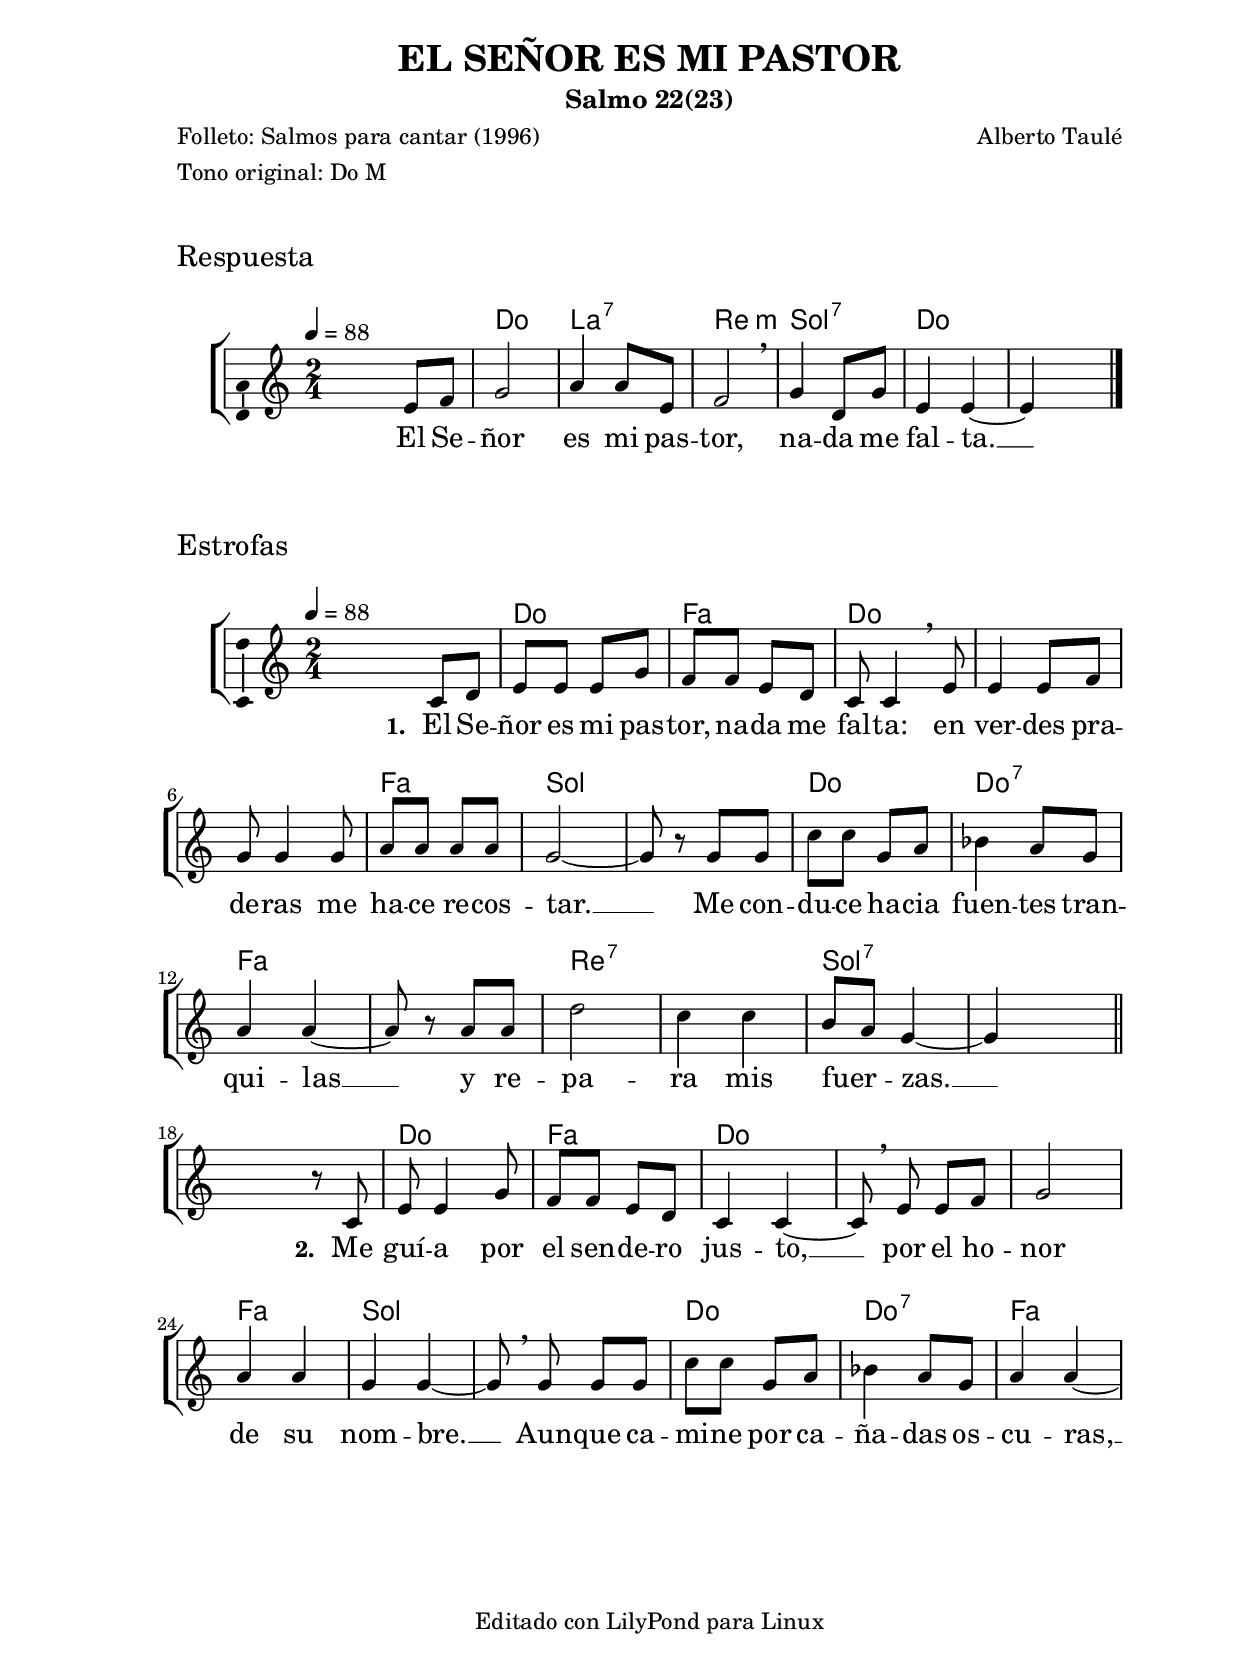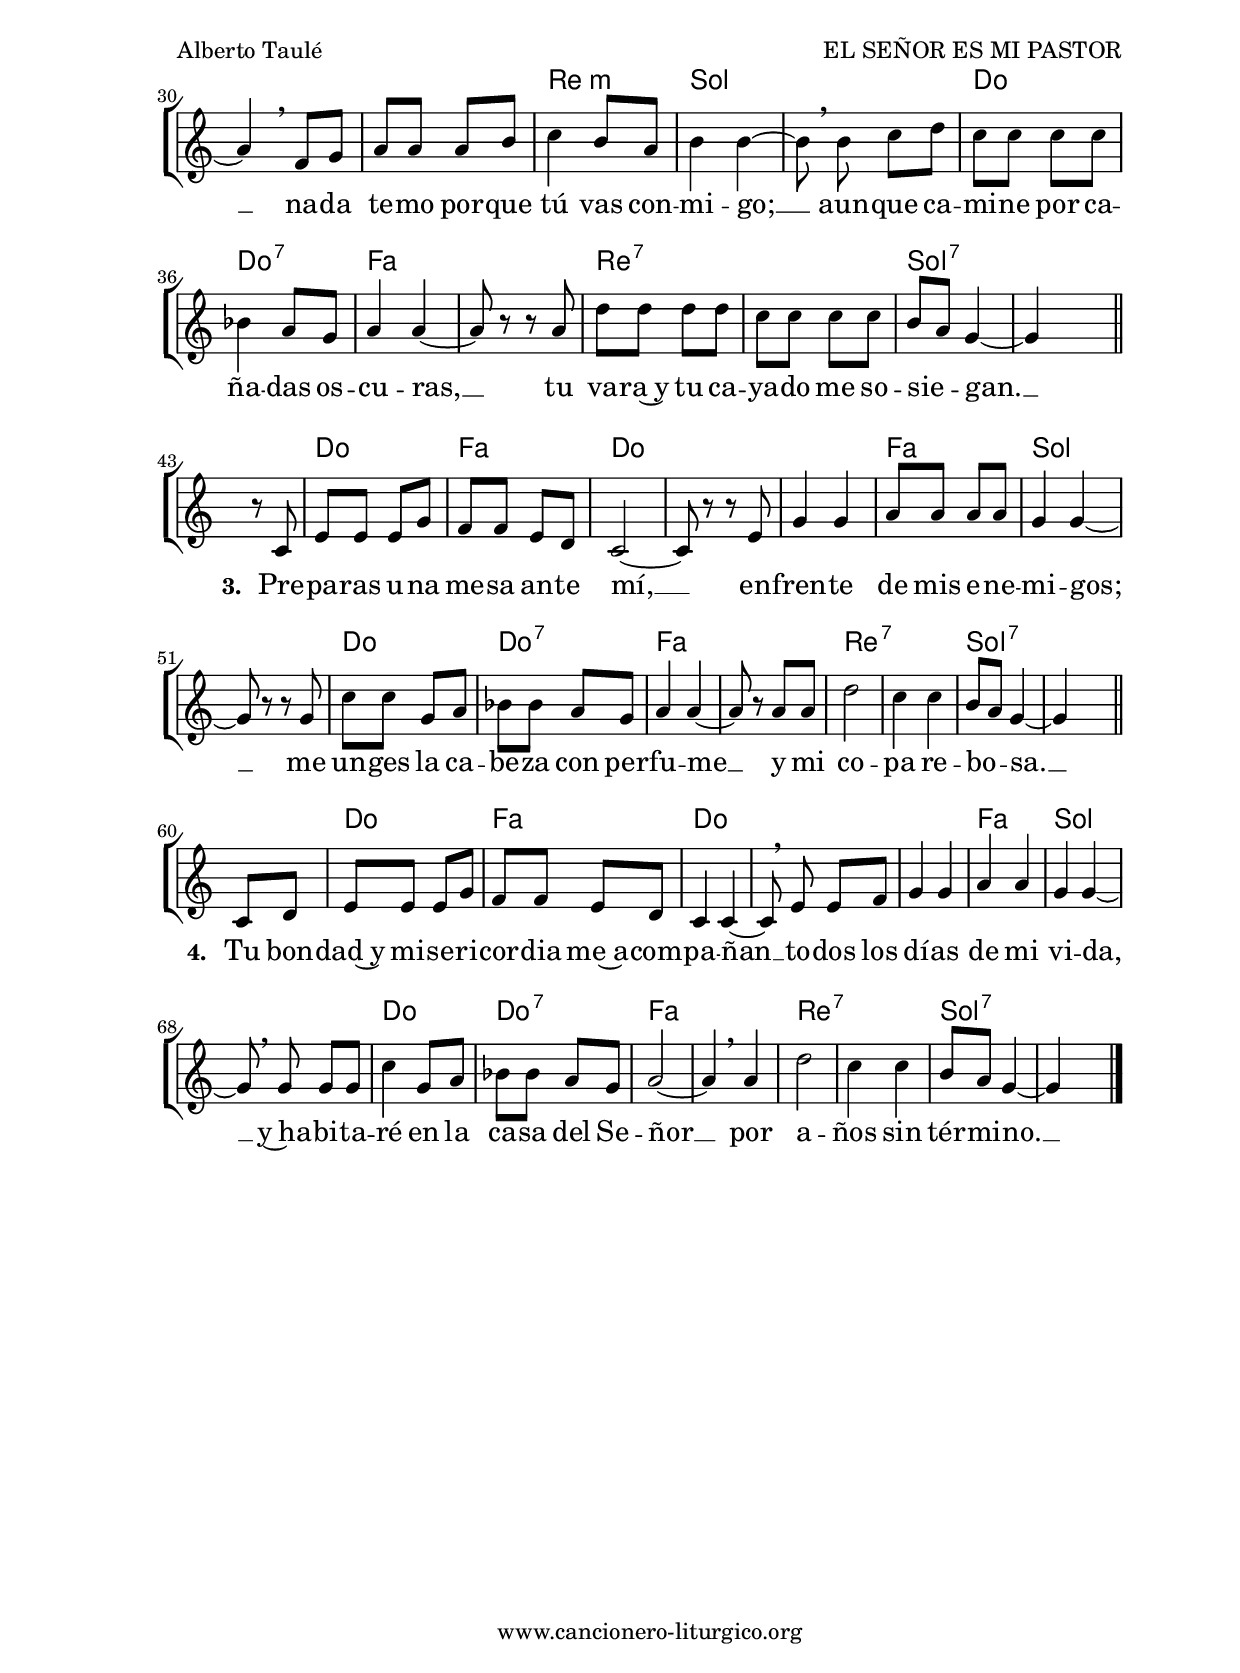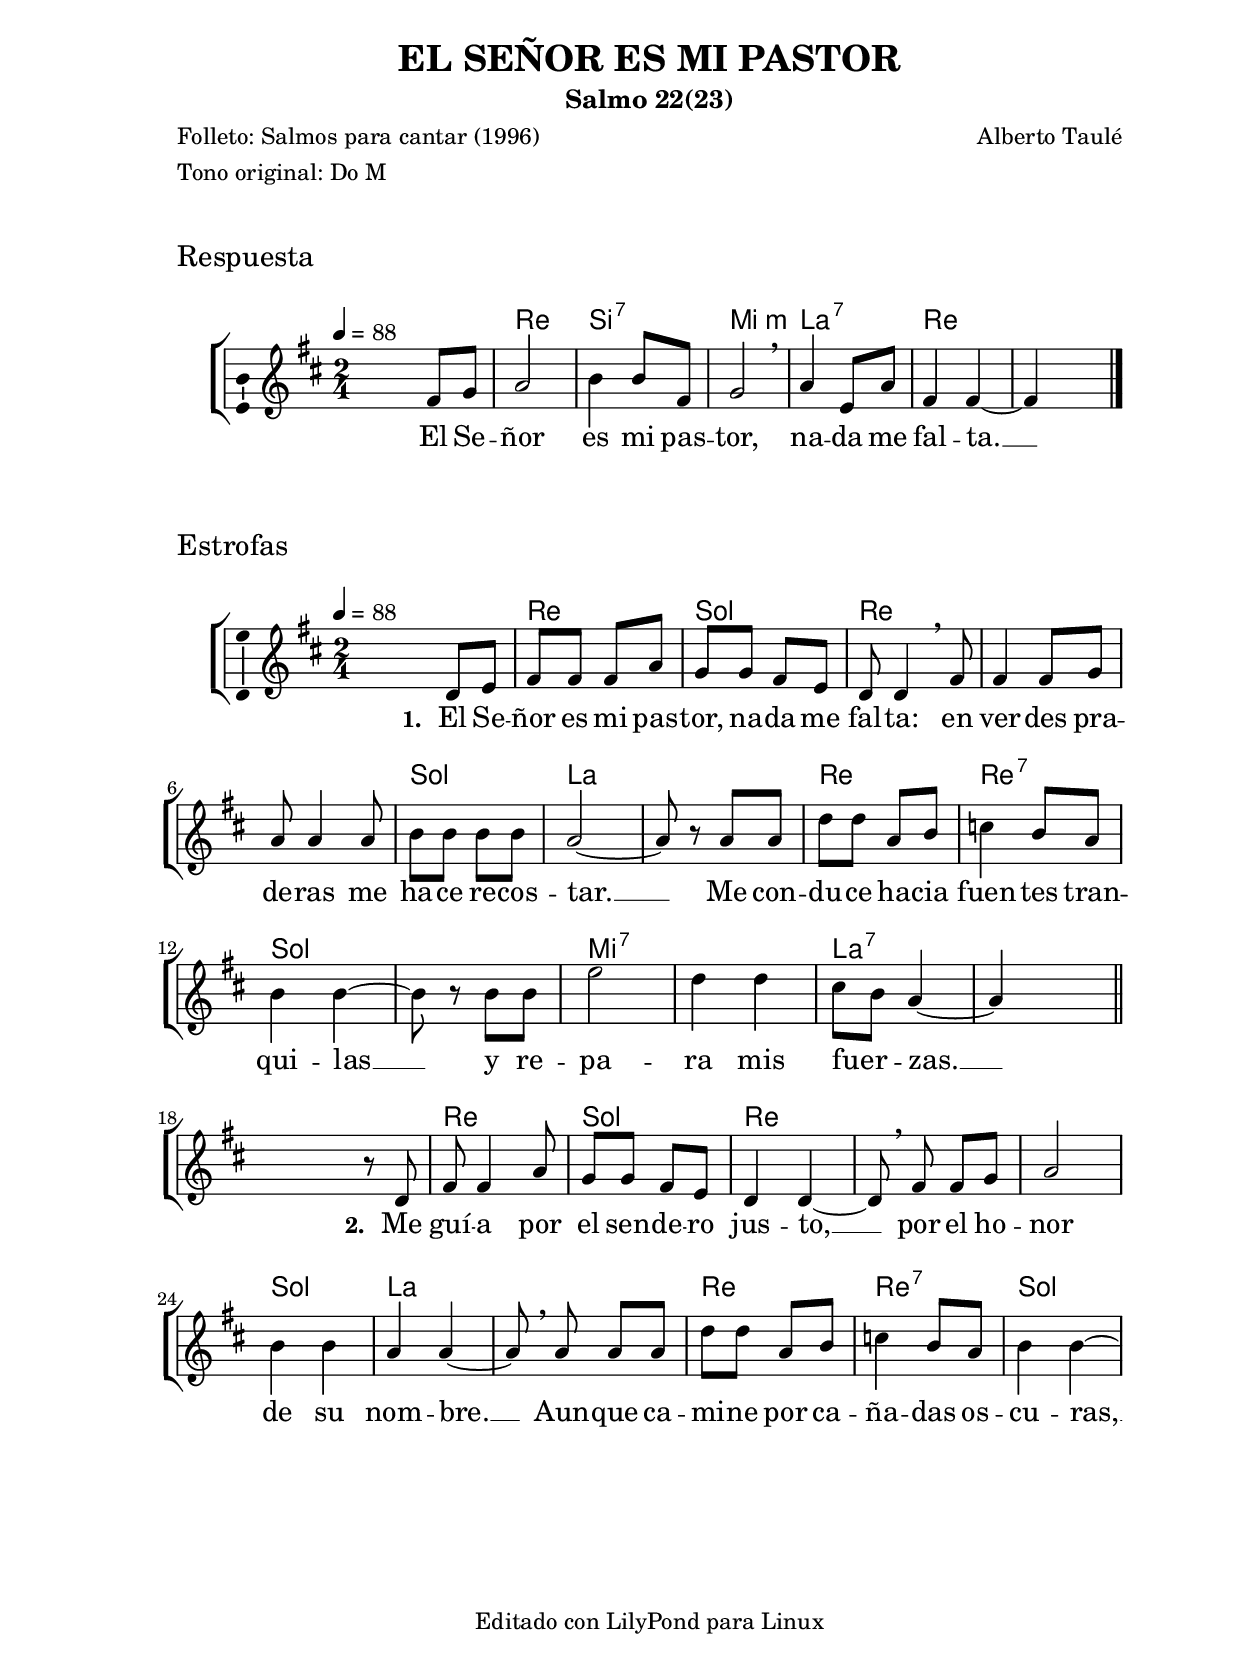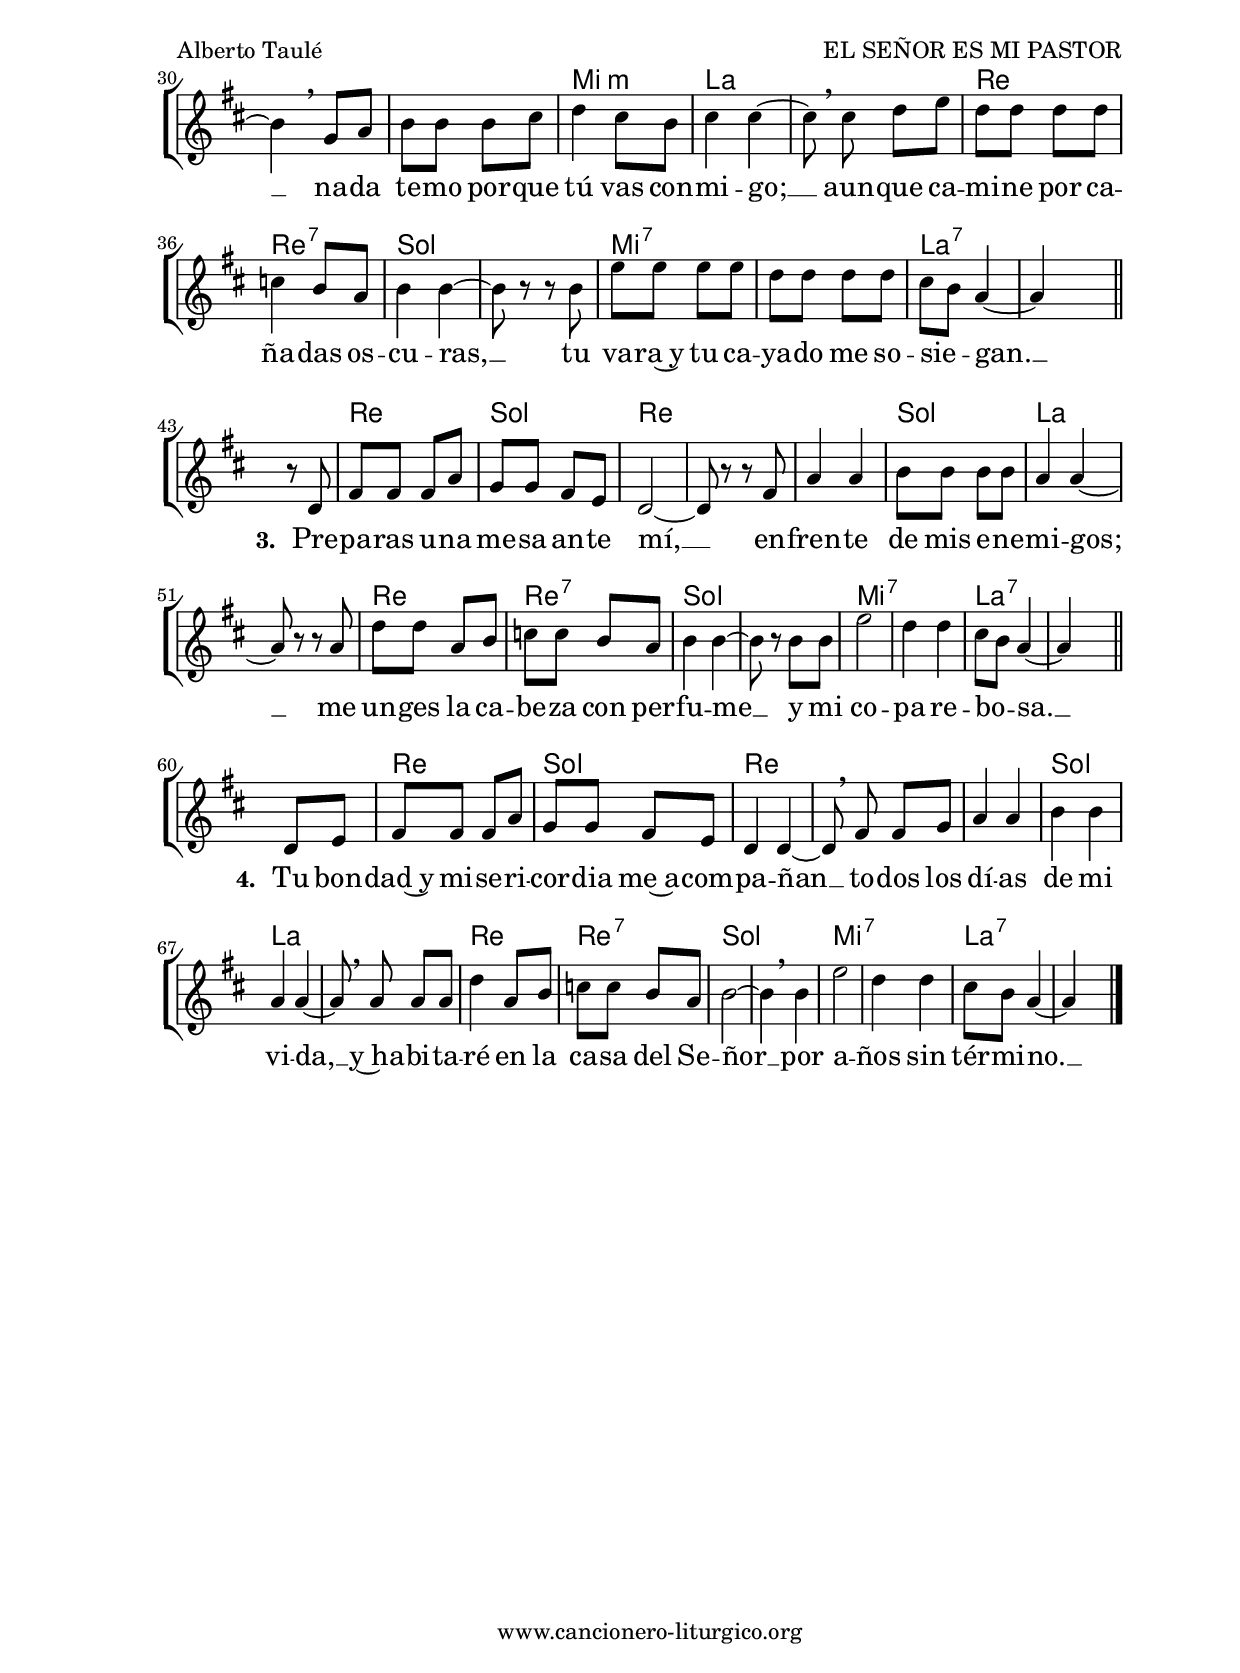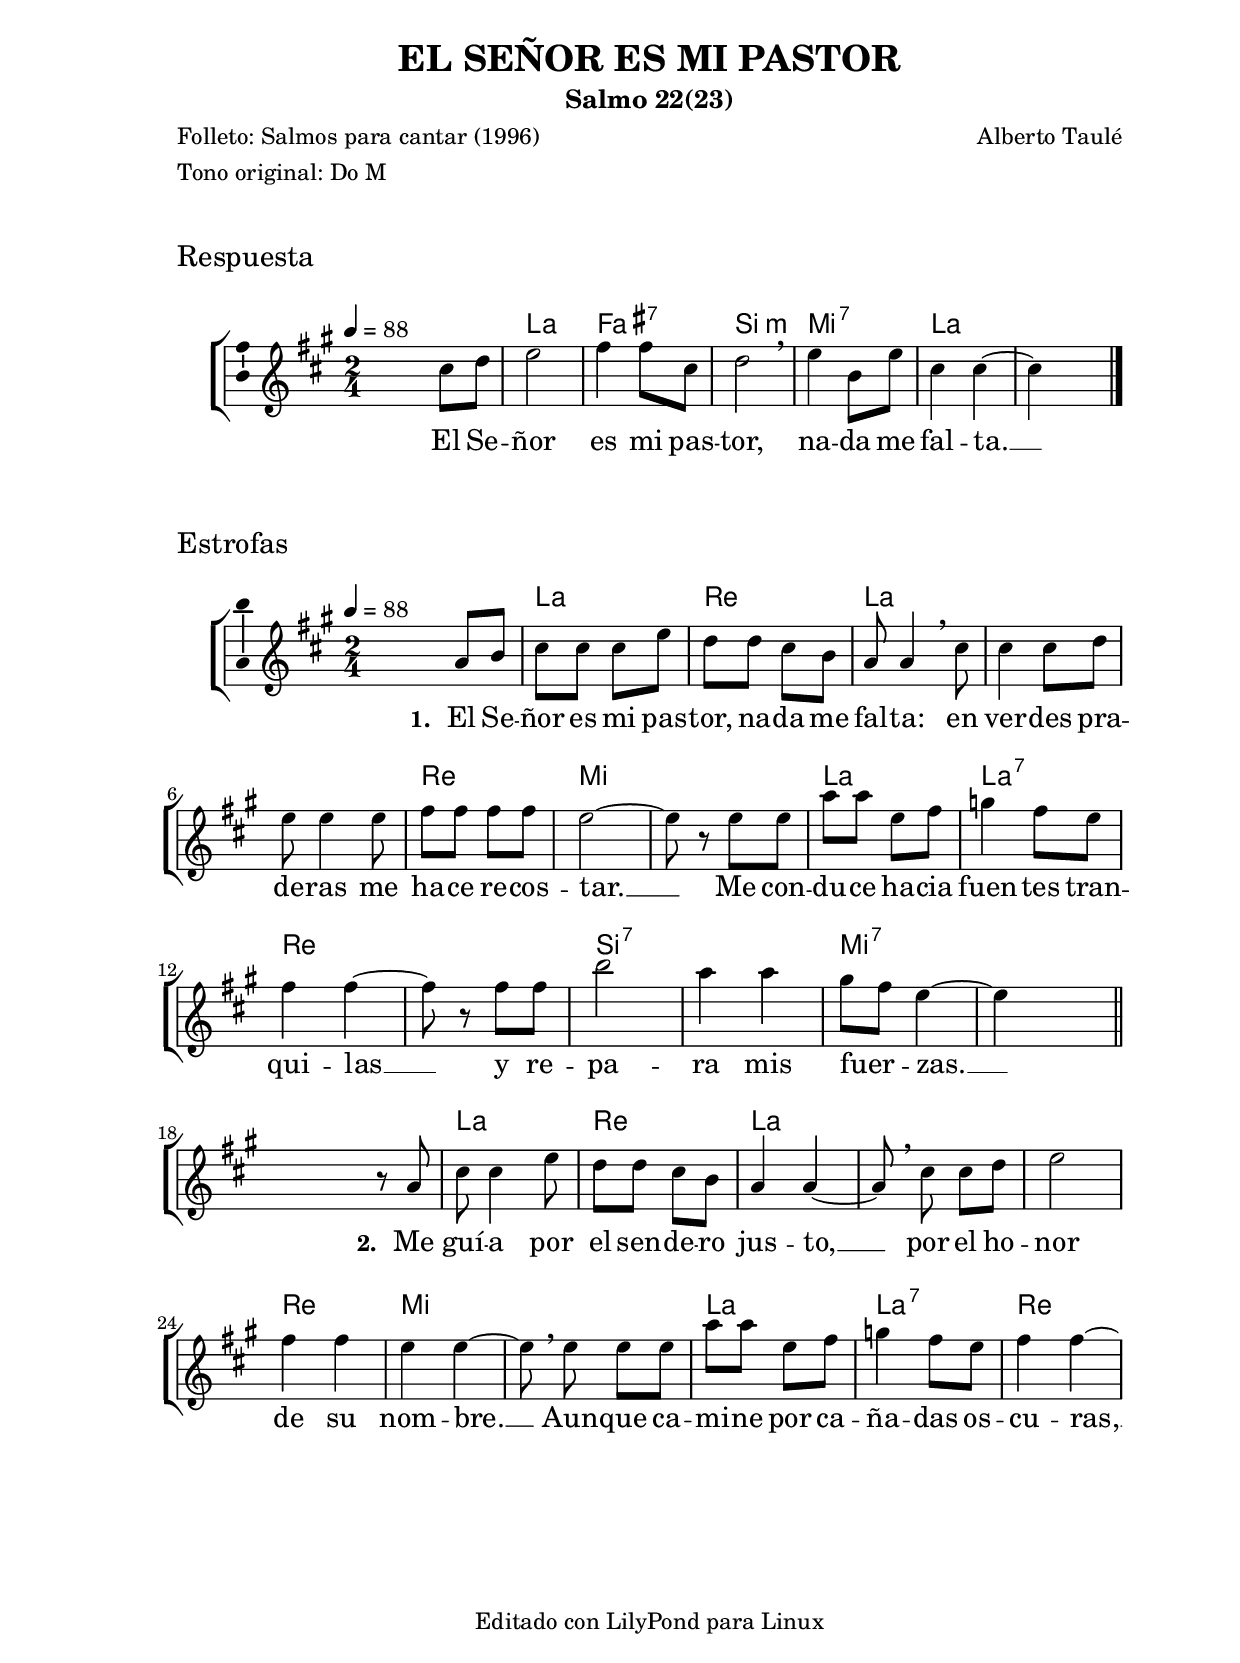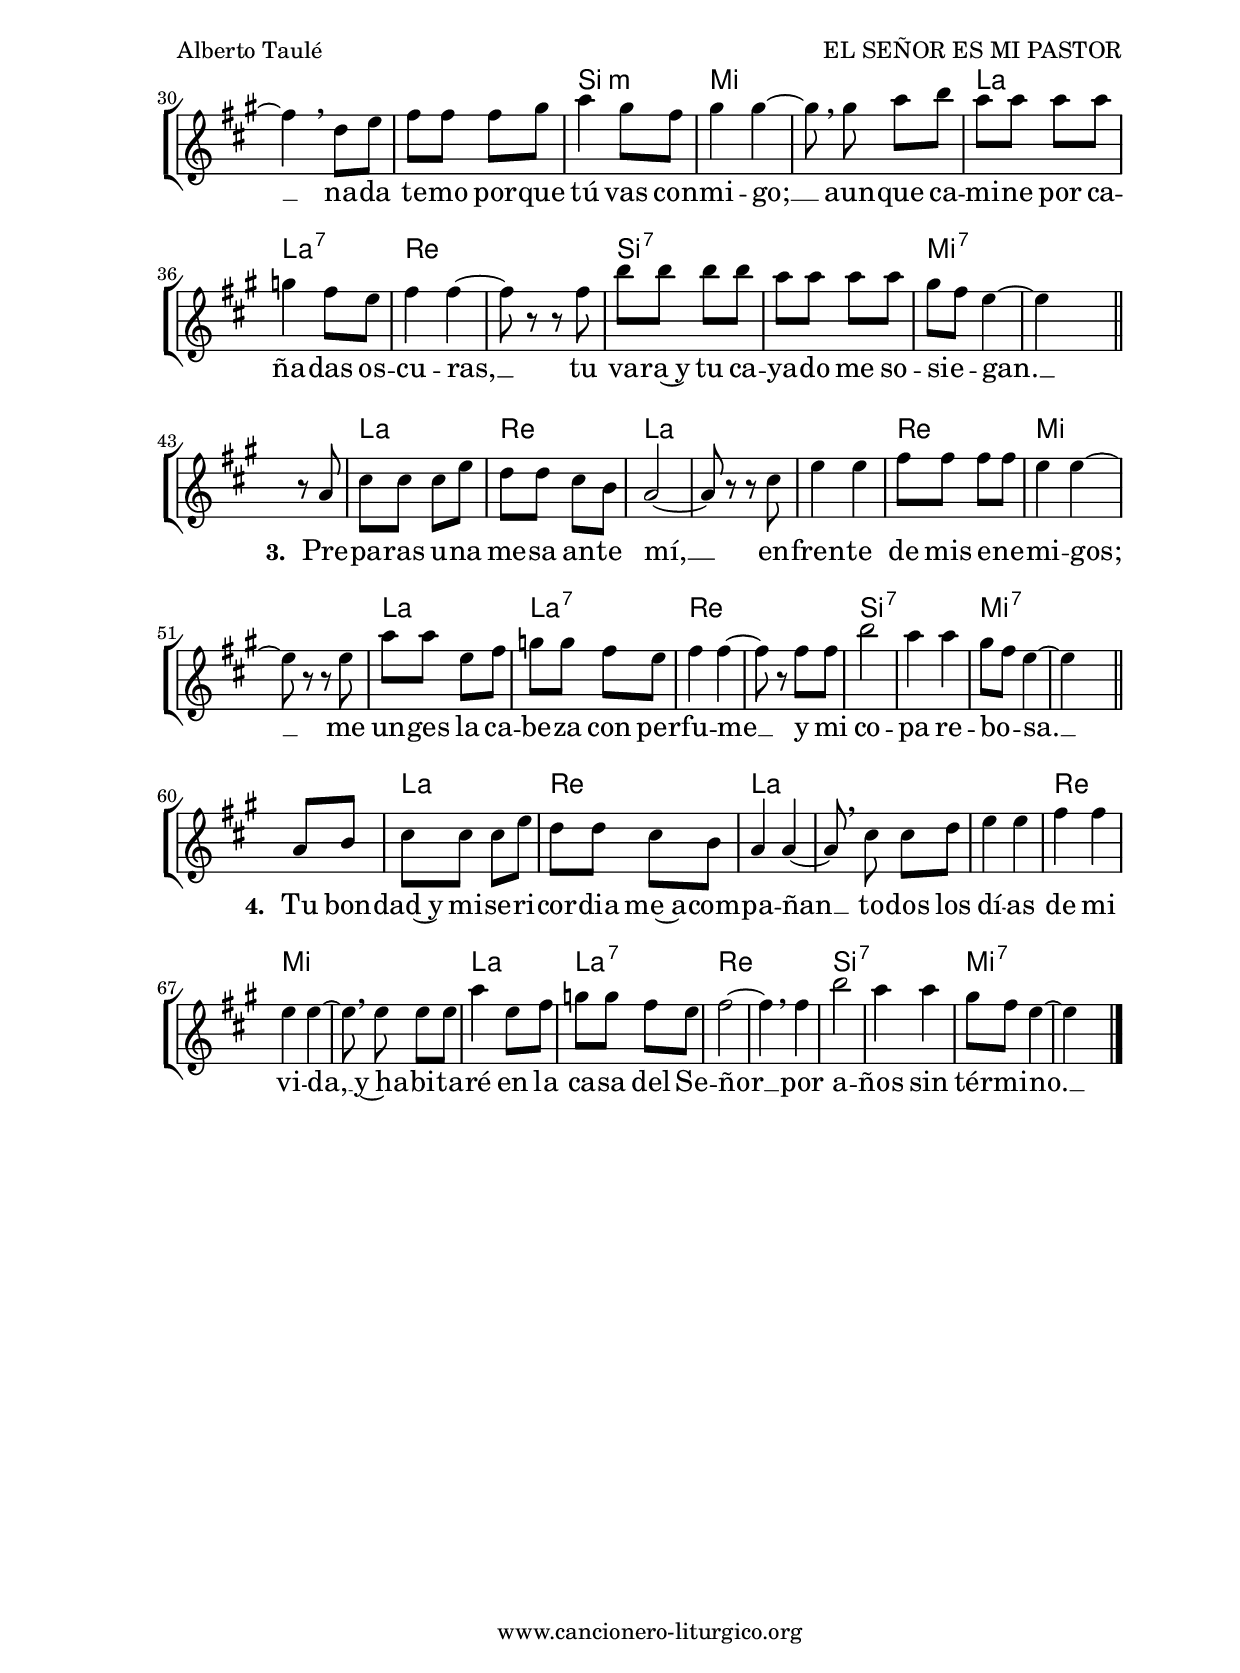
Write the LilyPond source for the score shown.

%
%para convertir .midi en .wav:
%timidity filename.midi -Ow -o finename.wav
%
%
%Para convertir de .wav a .mp3:
%lame -h -m j filename.wav
%
%
%para escuchar el midi:
%timidity nombrefichero.midi
%


%versión de lilypond para la que se ha escrito esta partitura:
\version "2.16.0"

	%Tamaño papel
	#(set-default-paper-size "a4")
	%Tamaño partitura
	#(set-global-staff-size 20)
	%No responde al pulsar sobre una nota
	#(ly:set-option 'point-and-click #f)

%parámetros del encabezamiento:
\header {
	title = "EL SEÑOR ES MI PASTOR"
	subtitle = "Salmo 22(23)"
	composer = "Alberto Taulé"
	poet = "Folleto: Salmos para cantar (1996)"
	meter = "Tono original: Do M"
	arranger = ""
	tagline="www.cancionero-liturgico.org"
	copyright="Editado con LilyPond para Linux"
	}

%parámetros asociados al papel:
\paper  {
	oddHeaderMarkup = \markup {\fill-line { \on-the-fly #not-first-page \fromproperty #'header:title \on-the-fly #not-first-page \fromproperty #'header:composer }}
	evenHeaderMarkup = \markup {\fill-line { \fromproperty #'header:composer \fromproperty #'header:title }}
	#(set-paper-size "a4")
	print-page-number = ##f
	first-page-number = 1
	print-first-page-number = ##f
	head-separation = 3.0 \cm
	top-margin = 2.0 \cm
	bottom-margin = 0.5\cm
	left-margin = 3.0 \cm
	line-width = 16.0 \cm 
	indent = 8\mm
	interscoreline = 2.\mm
	between-system-space = 15\mm
%	para que las partituras no llenen la hoja:
	ragged-bottom = ##t
%	idem para la última hoja:
	ragged-last-bottom = ##f
%	para que las partituras llenen el ancho del papel:
	ragged-last = ##f
	after-title-space = 2.5 \cm
%page-count=2
%system-count=8

	%Flexible Vertical Spacing
	markup-system-spacing =
	#'((basic-distance . 5) (minimum-distance . 3) (padding . 3))
	score-markup-spacing =
	#'((basic-distance . 15) (minimum-distance . 10) (padding . 3))
%	score-system-spacing =
%	#'((basic-distance . 15) (minimum-distance . 10) (padding . 5))
	system-system-spacing =
	#'((basic-distance . 5) (minimum-distance . 3) (padding . 3))
	markup-markup-spacing =
	#'((basic-distance . 20) (minimum-distance . 15) (padding . 3))
	last-bottom-spacing =
	#'((basic-distance . 5) (minimum-distance . 5) (padding . 3))
%	top-system-spacing =
%	#'((basic-distance . 10) (minimum-distance . 5) (padding . 3))
%	top-markup-spacing =
%	#'((basic-distance . 15) (minimum-distance . 10) (padding . 3))

	}


%parámetros que afectan a toda la partitura:
global =  {
	%clave de sol (G):
	\clef G
	%armadura:
%%%	\transpose b c'
	\key c \major
	\tempo 4=88
	\set Score.tempoHideNote = ##f
	}


%%%%%%%%%%%%%%%%%%%%%%%%%%%%%%%%%%%%%%%%%%%%%%%%%%%%%%%
%%%%%%%%%%%%%%%%%%%%%%%%%%%%%%%%%%%%%%%%%%%%%%%%%%%%%%%
%%%%%%%%%%%%%%%%%%%%%%%%%%%%%%%%%%%%%%%%%%%%%%%%%%%%%%%


acordesrespuno = {
	\italianChords
	\chordmode {
%%%	\transpose b c'
{

s2
c2 a:7 d:m g:7 c s

}
}
}

melodiarespuno = 
%%%	\transpose b c'
{
	\relative c'{

\time 2/4

s4 e8 f
g2
a4 a8 e
f2 \breathe
g4 d8 g
e4 e~
e4 s4

\bar "|."
}
}


textorespuno = \lyricmode {

El Se -- ñor es mi pas -- tor, na -- da me fal -- ta. __

	}

acordesrespunoStaff = \context ChordNames = acordesrespunoStaff <<
	\set chordChanges = ##t
	\acordesrespuno
	>>


vozrespunoStaff = \context Voice = vozrespunoStaff
\with {\consists "Ambitus_engraver"}
<<
%	\set Staff.instrumentName = ""
%	\set Staff.shortInstrumentName = ""
%	\set Staff.midiInstrument = #"clarinet"
%	\set Staff.midiInstrument = #"cello"
%	\set Staff.midiInstrument = #"flute"
	\set Staff.midiInstrument = #"electric guitar (jazz)"
%	\set Staff.midiInstrument = #"english horn"
%	\set Staff.midiInstrument = #"violin"
%	\set Staff.midiInstrument = #"glockenspiel"
	\set Staff.midiMinimumVolume = #0.7
	\set Staff.midiMaximumVolume = #0.9
	\global
	\melodiarespuno
	>>

textorespunoStaff = \context Lyrics = textorespunoStaff <<
	\lyricsto vozrespunoStaff \textorespuno
	>>


%%%%%%%%%%%%%%%%%%%%%%%%%%%%%%%%%%%%%%%%%%%%%%%%%%%%%%%
%%%%%%%%%%%%%%%%%%%%%%%%%%%%%%%%%%%%%%%%%%%%%%%%%%%%%%%
%%%%%%%%%%%%%%%%%%%%%%%%%%%%%%%%%%%%%%%%%%%%%%%%%%%%%%%


acordesrespest = {
	\italianChords
	\chordmode {
%%%	\transpose b c'
{

s2
c2 f c s s f g s c c:7 f s d:7 s g:7 s

s2
c2 f c s s f g s c c:7 f s s d:m g s c c:7 f s d:7 s g:7 s

s2
c2 f c s s f g s c c:7 f s d:7 s g:7 s

s2
c2 f c s c f g s c c:7 f s d:7 s g:7 s

}
}
}

melodiarespest = 
%%%	\transpose b c'
{
	\relative c'{

\time 2/4

s4 c8 d
e8 e e g
f8 f e d
c8 c4 \breathe e8
e4 e8 f
g8 g4 g8
a8 a a a
g2~
g8 r8 g8 g
c8 c g a
bes4 a8 g
a4 a~
a8 r8 a8 a
d2
c4 c
b8 a g4~
g4 s4

\bar "||"
\break

s4 r8 c,8
e8 e4 g8
f8 f e d
c4 c~
c8 \noBeam \breathe e8 e f
g2
a4 a
g4 g~
g8 \noBeam \breathe g8 g g
c8 c g a
bes4 a8 g
a4 a~
a4 \breathe f8 g
a8 a a b
c4 b8 a
b4 b~
b8 \noBeam \breathe b8 c d
c8 c c c
bes4 a8 g
a4 a~
a8 r8 r8 a8
d8 d d d
c8 c c c
b8 a g4~
g4 s4

\bar "||"
\break

s4 r8 c,8
e8 e e g
f8 f e d
c2~
c8 r8 r8 e8
g4 g
a8 a a a
g4 g~
g8 r8 r8 g8
c8 c g a
bes8 bes a g
a4 a~
a8 r8 a8 a
d2
c4 c
b8 a g4~
g4 s4

\bar "||"
\break

s4 c,8 d
e8 e e g
f8 f e d
c4 c~
c8 \noBeam \breathe e8 e f
g4 g
a4 a
g4 g~
g8 \noBeam \breathe g8 g g
c4 g8 a
bes8 bes a g
a2~
a4 \breathe a4
d2
c4 c
b8 a g4~
g4 s4

\bar "|."
}
}


textorespest = \lyricmode {

\set stanza =#"1. " El Se -- ñor es mi pas -- tor, na -- da me fal -- ta:
en ver -- des pra -- de -- ras me ha -- ce re -- cos -- tar. __
Me con -- du -- ce ha -- cia fuen -- tes tran -- qui -- las __
y re -- pa -- ra mis fuer -- _ zas. __

\set stanza =#"2. " Me guí -- a por el sen -- de -- ro jus -- to, __
por el ho -- nor de su nom -- bre. __
Aun -- que ca -- mi -- ne por ca -- ña -- das os -- cu -- ras, __
na -- da te -- mo por -- que tú vas con -- mi -- go; __
aun -- que ca -- mi -- ne por ca -- ña -- das os -- cu -- ras, __
tu va -- ra~y tu ca -- ya -- do me so -- sie -- _ gan. __

\set stanza =#"3. " Pre -- pa -- ras u -- na me -- sa an -- te mí, __
en -- fren -- te de mis e -- ne -- mi -- gos; __
me un -- ges la ca -- be -- za con per -- fu -- me __
y mi co -- pa re -- bo -- _ sa. __

\set stanza =#"4. " Tu bon -- dad~y mi -- se -- ri -- cor -- dia me~a -- com -- pa -- ñan __
to -- dos los dí -- as de mi vi -- da, __
y~ha -- bi -- ta -- ré en la ca -- sa del Se -- ñor __
por a -- ños sin tér -- mi -- no. __

	}

acordesrespestStaff = \context ChordNames = acordesrespestStaff <<
	\set chordChanges = ##t
	\acordesrespest
	>>


vozrespestStaff = \context Voice = vozrespestStaff
\with {\consists "Ambitus_engraver"}
<<
%	\set Staff.instrumentName = ""
%	\set Staff.shortInstrumentName = ""
%	\set Staff.midiInstrument = #"clarinet"
%	\set Staff.midiInstrument = #"cello"
%	\set Staff.midiInstrument = #"flute"
	\set Staff.midiInstrument = #"electric guitar (jazz)"
%	\set Staff.midiInstrument = #"english horn"
%	\set Staff.midiInstrument = #"violin"
%	\set Staff.midiInstrument = #"glockenspiel"
	\set Staff.midiMinimumVolume = #0.7
	\set Staff.midiMaximumVolume = #0.9
	\global
	\melodiarespest
	>>

textorespestStaff = \context Lyrics = textorespestStaff <<
	\lyricsto vozrespestStaff \textorespest
	>>


%%%%%%%%%%%%%%%%%%%%%%%%%%%%%%%%%%%%%%%%%%%%%%%%%%%%%%%
%%%%%%%%%%%%%%%%%%%%%%%%%%%%%%%%%%%%%%%%%%%%%%%%%%%%%%%
%%%%%%%%%%%%%%%%%%%%%%%%%%%%%%%%%%%%%%%%%%%%%%%%%%%%%%%


\book {
	\score {
		\context ChoirStaff {
			\override StaffGroup.SystemStartBracket #'collapse-height = #1
			\override Score.SystemStartBar #'collapse-height = #1
			<<
			\acordesrespunoStaff
			\vozrespunoStaff
			\textorespunoStaff
			>>
			}
		\layout {
	    		\context {
				\Lyrics
				\override LyricText #'font-size = #2
				}
	   		 \context {
				\Score
				\override StaffSymbol #'staff-space = #(magstep +3)
				}
			}
		\header{piece=\markup{\fontsize #2 "Respuesta"}}
		}
	\score {
		\context ChoirStaff {
			\override StaffGroup.SystemStartBracket #'collapse-height = #1
			\override Score.SystemStartBar #'collapse-height = #1
			<<
			\acordesrespestStaff
			\vozrespestStaff
			\textorespestStaff
			>>
			}
		\layout {
	    		\context {
				\Lyrics
				\override LyricText #'font-size = #2
				}
	   		 \context {
				\Score
				\override StaffSymbol #'staff-space = #(magstep +3)
				}
			}
		\header{piece=\markup{\fontsize #2 "Estrofas"}}
		}
	\score {
		\unfoldRepeats
		\context ChoirStaff {
			<<
			\acordesrespunoStaff
			\vozrespunoStaff
			>>
			<<
			\acordesrespestStaff
			\vozrespestStaff
			>>
			}
		\midi {
	  		\context {
	  			\Score
				tempoWholesPerMinute = #(ly:make-moment 70 4)
				}
			}
		}
	}

#(define output-suffix "C")
\book {
	\score {
		\context ChoirStaff {
			\override StaffGroup.SystemStartBracket #'collapse-height = #1
			\override Score.SystemStartBar #'collapse-height = #1
\transpose c d
			<<
			\acordesrespunoStaff
			\vozrespunoStaff
			\textorespunoStaff
			>>
			}
		\layout {
	    		\context {
				\Lyrics
				\override LyricText #'font-size = #2
				}
	   		 \context {
				\Score
				\override StaffSymbol #'staff-space = #(magstep +3)
				}
			}
		\header{piece=\markup{\fontsize #2 "Respuesta"}}
		}
	\score {
		\context ChoirStaff {
			\override StaffGroup.SystemStartBracket #'collapse-height = #1
			\override Score.SystemStartBar #'collapse-height = #1
\transpose c d
			<<
			\acordesrespestStaff
			\vozrespestStaff
			\textorespestStaff
			>>
			}
		\layout {
	    		\context {
				\Lyrics
				\override LyricText #'font-size = #2
				}
	   		 \context {
				\Score
				\override StaffSymbol #'staff-space = #(magstep +3)
				}
			}
		\header{piece=\markup{\fontsize #2 "Estrofas"}}
		}
	}

#(define output-suffix "S")
\book {
	\score {
		\context ChoirStaff {
			\override StaffGroup.SystemStartBracket #'collapse-height = #1
			\override Score.SystemStartBar #'collapse-height = #1
\transpose c a
			<<
			\acordesrespunoStaff
			\vozrespunoStaff
			\textorespunoStaff
			>>
			}
		\layout {
	    		\context {
				\Lyrics
				\override LyricText #'font-size = #2
				}
	   		 \context {
				\Score
				\override StaffSymbol #'staff-space = #(magstep +3)
				}
			}
		\header{piece=\markup{\fontsize #2 "Respuesta"}}
		}
	\score {
		\context ChoirStaff {
			\override StaffGroup.SystemStartBracket #'collapse-height = #1
			\override Score.SystemStartBar #'collapse-height = #1
\transpose c a
			<<
			\acordesrespestStaff
			\vozrespestStaff
			\textorespestStaff
			>>
			}
		\layout {
	    		\context {
				\Lyrics
				\override LyricText #'font-size = #2
				}
	   		 \context {
				\Score
				\override StaffSymbol #'staff-space = #(magstep +3)
				}
			}
		\header{piece=\markup{\fontsize #2 "Estrofas"}}
		}
	}



